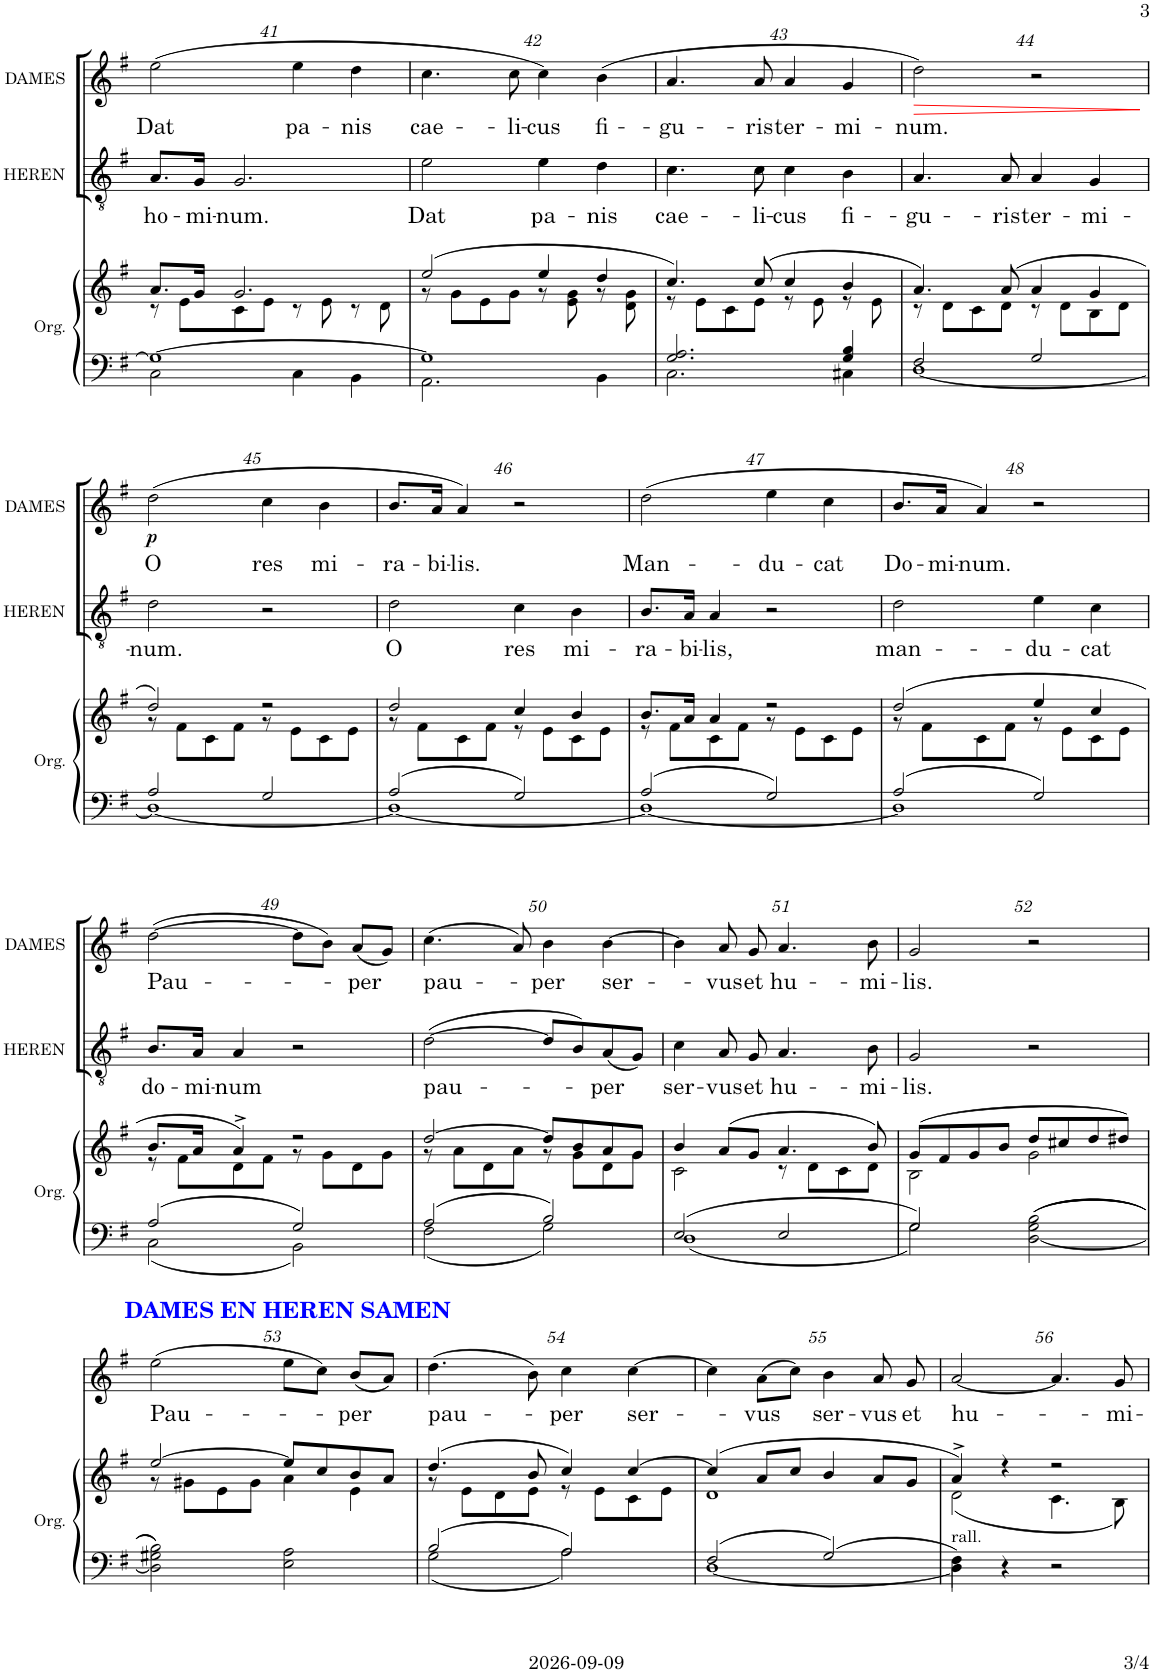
**kern	**kern	**kern	**text	**kern	**text	**dynam	**kern	**text	**kern	**text	**dynam	**kern	**text
*part6	*part6	*part5	*part5	*part4	*part4	*part4	*part3	*part3	*part2	*part2	*part2	*part1	*part1
*staff7	*staff6	*staff5	*staff5	*staff4	*staff4	*staff4	*staff3	*staff3	*staff2	*staff2	*staff2	*staff1	*staff1
*I"Organ	*	*I"HEREN	*	*I"DAMES	*	*	*I"Tenor	*	*I"Soprano	*	*	*I"Stem	*
*I'Org.	*	*I'HEREN	*	*I'DAMES	*	*	*I'T.	*	*I'S.	*	*	*	*
!!LO:PB:g=z
*clefF4	*clefG2	*clefGv2	*	*clefG2	*	*	*clefGv2	*	*clefG2	*	*	*clefG2	*
*k[f#]	*k[f#]	*k[f#]	*	*k[f#]	*	*	*k[f#]	*	*k[f#]	*	*	*k[f#]	*
*M4/4	*M4/4	*M4/4	*	*M4/4	*	*	*M4/4	*	*M4/4	*	*	*M4/4	*
*met(c)	*met(c)	*met(c)	*	*met(c)	*	*	*met(c)	*	*met(c)	*	*	*met(c)	*
=41	=41	=41	=41	=41	=41	=41	=41	=41	=41	=41	=41	=41	=41
*^	*^	*	*	*	*	*	*	*	*	*	*	*	*
!	!	!	!	!	!LO:LY:b	!	!LO:LY:b	!	!	!	!	!	!	!	!
1G_	2C\	8.a/L	8r	8.A/L	ho-	(2ee\	Dat	.	8.A/L	ho-	(2ee	Dat	.	1r	.
.	.	.	8e\L	.	.	.	.	.	.	.	.	.	.	.	.
!	!	!	!	!	!LO:LY:b	!	!	!	!	!	!	!	!	!	!
.	.	16g/Jk	.	16G/Jk	-mi-	.	.	.	16G/Jk	-mi-	.	.	.	.	.
!	!	!	!	!	!LO:LY:b	!	!	!	!	!	!	!	!	!	!
.	.	2.g/	8c\	2.G/	-num.	.	.	.	2.G	-num.	.	.	.	.	.
.	.	.	8e\J	.	.	.	.	.	.	.	.	.	.	.	.
!	!	!	!	!	!	!	!LO:LY:b	!	!	!	!	!	!	!	!
.	4C\	.	8r	.	.	4ee\	pa-	.	.	.	4ee	pa-	.	.	.
.	.	.	8e\	.	.	.	.	.	.	.	.	.	.	.	.
!	!	!	!	!	!	!	!LO:LY:b	!	!	!	!	!	!	!	!
.	4BB\	.	8r	.	.	4dd\	-nis	.	.	.	4dd	-nis	.	.	.
.	.	.	8d\	.	.	.	.	.	.	.	.	.	.	.	.
=42	=42	=42	=42	=42	=42	=42	=42	=42	=42	=42	=42	=42	=42	=42	=42
!	!	!	!	!	!LO:LY:b	!	!LO:LY:b	!	!	!	!	!	!	!	!
1G]	2.AA\	(2ee/	8r	2e\	Dat	4.cc\	cae-	.	2e	Dat	4.cc	cae-	.	1r	.
.	.	.	8g\L	.	.	.	.	.	.	.	.	.	.	.	.
.	.	.	8e\	.	.	.	.	.	.	.	.	.	.	.	.
!	!	!	!	!	!	!	!LO:LY:b	!	!	!	!	!	!	!	!
.	.	.	8g\J	.	.	8cc\	-li-	.	.	.	8cc	-li-	.	.	.
!	!	!	!	!	!LO:LY:b	!	!LO:LY:b	!	!	!	!	!	!	!	!
.	.	4ee/	8r	4e\	pa-	4cc\)	-cus	.	4e	pa-	4cc)	-cus	.	.	.
.	.	.	8e\ 8g\	.	.	.	.	.	.	.	.	.	.	.	.
!	!	!	!	!	!LO:LY:b	!	!LO:LY:b	!	!	!	!	!	!	!	!
.	4BB\	4dd/	8r	4d\	-nis	(4b\	fi-	.	4d	-nis	(4b	fi-	.	.	.
.	.	.	8d\ 8g\	.	.	.	.	.	.	.	.	.	.	.	.
=43	=43	=43	=43	=43	=43	=43	=43	=43	=43	=43	=43	=43	=43	=43	=43
!	!	!	!	!	!LO:LY:b	!	!LO:LY:b	!	!	!	!	!	!	!	!
2.G/ 2.A/	2.C\	4.cc/)	8r	4.c\	cae-	4.a/	-gu-	.	4.c	cae-	4.a	-gu-	.	1r	.
.	.	.	8e\L	.	.	.	.	.	.	.	.	.	.	.	.
.	.	.	8c\	.	.	.	.	.	.	.	.	.	.	.	.
!	!	!	!	!	!LO:LY:b	!	!LO:LY:b	!	!	!	!	!	!	!	!
.	.	(8cc/	8e\J	8c\	-li-	8a/	-ris	.	8c	-li-	8a	-ris	.	.	.
!	!	!	!	!	!LO:LY:b	!	!LO:LY:b	!	!	!	!	!	!	!	!
.	.	4cc/	8r	4c\	-cus	4a/	ter-	.	4c	-cus	4a	ter-	.	.	.
.	.	.	8e\	.	.	.	.	.	.	.	.	.	.	.	.
!	!	!	!	!	!LO:LY:b	!	!LO:LY:b	!	!	!	!	!	!	!	!
4G/ 4B/	4C#X\	4b/	8r	4B\	fi-	4g/	-mi-	.	4B	fi-	4g	-mi-	.	.	.
.	.	.	8e\	.	.	.	.	.	.	.	.	.	.	.	.
=44	=44	=44	=44	=44	=44	=44	=44	=44	=44	=44	=44	=44	=44	=44	=44
!	!	!	!	!	!LO:LY:b	!	!LO:LY:b	!LO:HP:b	!	!	!	!	!LO:HP:b	!	!
2F#/	[1D	4.a/)	8r	4.A/	-gu-	2dd\)	-num.	>	4.A	-gu-	2dd)	-num.	>	1r	.
.	.	.	8d\L	.	.	.	.	.	.	.	.	.	.	.	.
.	.	.	8c\	.	.	.	.	.	.	.	.	.	.	.	.
!	!	!	!	!	!LO:LY:b	!	!	!	!	!	!	!	!	!	!
.	.	(8a/	8d\J	8A/	-ris	.	.	.	8A	-ris	.	.	.	.	.
!	!	!	!	!	!LO:LY:b	!	!	!	!	!	!	!	!	!	!
2G/	.	4a/	8r	4A/	ter-	2r	.	.	4A	ter-	2r	.	.	.	.
.	.	.	8d\L	.	.	.	.	.	.	.	.	.	.	.	.
!	!	!	!	!	!LO:LY:b	!	!	!	!	!	!	!	!	!	!
.	.	4g/	8B\	4G/	-mi-	.	.	.	4G	-mi-	.	.	.	.	.
.	.	.	8d\J	.	.	.	.	.	.	.	.	.	.	.	.
*v	*v	*	*	*	*	*	*	*	*	*	*	*	*	*	*
*	*v	*v	*	*	*	*	*	*	*	*	*	*	*	*
.	.	.	.	.	.	]	.	.	.	.	]	.	.
!!LO:LB:g=z
=45	=45	=45	=45	=45	=45	=45	=45	=45	=45	=45	=45	=45	=45
*^	*^	*	*	*	*	*	*	*	*	*	*	*	*
!	!	!	!	!	!LO:LY:b	!	!LO:LY:b	!LO:DY:b	!	!	!	!	!LO:DY:b	!	!
2A/	1D_	2dd/)	8r	2d\	-num.	(2dd\	O	p	2d	-num.	(2dd	O	p	1r	.
.	.	.	8f#\L	.	.	.	.	.	.	.	.	.	.	.	.
.	.	.	8c\	.	.	.	.	.	.	.	.	.	.	.	.
.	.	.	8f#\J	.	.	.	.	.	.	.	.	.	.	.	.
!	!	!	!	!	!	!	!LO:LY:b	!	!	!	!	!	!	!	!
2G/	.	2r	8r	2r	.	4cc\	res	.	2r	.	4cc	res	.	.	.
.	.	.	8e\L	.	.	.	.	.	.	.	.	.	.	.	.
!	!	!	!	!	!	!	!LO:LY:b	!	!	!	!	!	!	!	!
.	.	.	8c\	.	.	4b\	mi-	.	.	.	4b	mi-	.	.	.
.	.	.	8e\J	.	.	.	.	.	.	.	.	.	.	.	.
=46	=46	=46	=46	=46	=46	=46	=46	=46	=46	=46	=46	=46	=46	=46	=46
!	!	!	!	!	!LO:LY:b	!	!LO:LY:b	!	!	!	!	!	!	!	!
2A/	1D_	2dd/	8r	2d\	O	8.b/L	-ra-	.	2d	O	8.b/L	-ra-	.	1r	.
.	.	.	8f#\L	.	.	.	.	.	.	.	.	.	.	.	.
!	!	!	!	!	!	!	!LO:LY:b	!	!	!	!	!	!	!	!
.	.	.	.	.	.	16a/Jk	-bi-	.	.	.	16a/Jk	-bi-	.	.	.
!	!	!	!	!	!	!	!LO:LY:b	!	!	!	!	!	!	!	!
.	.	.	8c\	.	.	4a/)	-lis.	.	.	.	4a)	-lis.	.	.	.
.	.	.	8f#\J	.	.	.	.	.	.	.	.	.	.	.	.
!	!	!	!	!	!LO:LY:b	!	!	!	!	!	!	!	!	!	!
2G/	.	4cc/	8r	4c\	res	2r	.	.	4c	res	2r	.	.	.	.
.	.	.	8e\L	.	.	.	.	.	.	.	.	.	.	.	.
!	!	!	!	!	!LO:LY:b	!	!	!	!	!	!	!	!	!	!
.	.	4b/	8c\	4B\	mi-	.	.	.	4B	mi-	.	.	.	.	.
.	.	.	8e\J	.	.	.	.	.	.	.	.	.	.	.	.
=47	=47	=47	=47	=47	=47	=47	=47	=47	=47	=47	=47	=47	=47	=47	=47
!	!	!	!	!	!LO:LY:b	!	!LO:LY:b	!	!	!	!	!	!	!	!
2A/	1D_	8.b/L	8r	8.B/L	-ra-	(2dd\	Man-	.	8.B/L	-ra-	(2dd	Man-	.	1r	.
.	.	.	8f#\L	.	.	.	.	.	.	.	.	.	.	.	.
!	!	!	!	!	!LO:LY:b	!	!	!	!	!	!	!	!	!	!
.	.	16a/Jk	.	16A/Jk	-bi-	.	.	.	16A/Jk	-bi-	.	.	.	.	.
!	!	!	!	!	!LO:LY:b	!	!	!	!	!	!	!	!	!	!
.	.	4a/	8c\	4A/	-lis,	.	.	.	4A	-lis,	.	.	.	.	.
.	.	.	8f#\J	.	.	.	.	.	.	.	.	.	.	.	.
!	!	!	!	!	!	!	!LO:LY:b	!	!	!	!	!	!	!	!
2G/	.	2r	8r	2r	.	4ee\	-du-	.	2r	.	4ee	-du-	.	.	.
.	.	.	8e\L	.	.	.	.	.	.	.	.	.	.	.	.
!	!	!	!	!	!	!	!LO:LY:b	!	!	!	!	!	!	!	!
.	.	.	8c\	.	.	4cc\	-cat	.	.	.	4cc	-cat	.	.	.
.	.	.	8e\J	.	.	.	.	.	.	.	.	.	.	.	.
=48	=48	=48	=48	=48	=48	=48	=48	=48	=48	=48	=48	=48	=48	=48	=48
!	!	!	!	!	!LO:LY:b	!	!LO:LY:b	!	!	!	!	!	!	!	!
2A/	1D]	(2dd/	8r	2d\	man-	8.b/L	Do-	.	2d	man-	8.b/L	Do-	.	1r	.
.	.	.	8f#\L	.	.	.	.	.	.	.	.	.	.	.	.
!	!	!	!	!	!	!	!LO:LY:b	!	!	!	!	!	!	!	!
.	.	.	.	.	.	16a/Jk	-mi-	.	.	.	16a/Jk	-mi-	.	.	.
!	!	!	!	!	!	!	!LO:LY:b	!	!	!	!	!	!	!	!
.	.	.	8c\	.	.	4a/)	-num.	.	.	.	4a)	-num.	.	.	.
.	.	.	8f#\J	.	.	.	.	.	.	.	.	.	.	.	.
!	!	!	!	!	!LO:LY:b	!	!	!	!	!	!	!	!	!	!
2G/	.	4ee/	8r	4e\	-du-	2r	.	.	4e	-du-	2r	.	.	.	.
.	.	.	8e\L	.	.	.	.	.	.	.	.	.	.	.	.
!	!	!	!	!	!LO:LY:b	!	!	!	!	!	!	!	!	!	!
.	.	4cc/	8c\	4c\	-cat	.	.	.	4c	-cat	.	.	.	.	.
.	.	.	8e\J	.	.	.	.	.	.	.	.	.	.	.	.
!!LO:LB:g=z
=49	=49	=49	=49	=49	=49	=49	=49	=49	=49	=49	=49	=49	=49	=49	=49
!	!	!	!	!	!LO:LY:b	!	!LO:LY:b	!	!	!	!	!	!	!	!
2A/	2C\	8.b/L	8r	8.B/L	do-	([2dd\	Pau-	.	8.B/L	do-	([2dd	Pau-	.	1r	.
.	.	.	8f#\L	.	.	.	.	.	.	.	.	.	.	.	.
!	!	!	!	!	!LO:LY:b	!	!	!	!	!	!	!	!	!	!
.	.	16a/Jk	.	16A/Jk	-mi-	.	.	.	16A/Jk	-mi-	.	.	.	.	.
!	!	!	!	!	!LO:LY:b	!	!	!	!	!	!	!	!	!	!
.	.	4a^/)	8d\	4A/	-num	.	.	.	4A	-num	.	.	.	.	.
.	.	.	8f#\J	.	.	.	.	.	.	.	.	.	.	.	.
2G/	2BB\	2r	8r	2r	.	8dd\L]	.	.	2r	.	8dd\L]	.	.	.	.
.	.	.	8g\L	.	.	8b\J)	.	.	.	.	8b\J)	.	.	.	.
!	!	!	!	!	!	!	!LO:LY:b	!	!	!	!	!	!	!	!
.	.	.	8d\	.	.	(8a/L	-per	.	.	.	(8a/L	-per	.	.	.
.	.	.	8g\J	.	.	8g/J)	.	.	.	.	8g/J)	.	.	.	.
=50	=50	=50	=50	=50	=50	=50	=50	=50	=50	=50	=50	=50	=50	=50	=50
!	!	!	!	!	!LO:LY:b	!	!LO:LY:b	!	!	!	!	!	!	!	!
2A/	2F#\	[2dd/	8r	([2d\	pau-	(4.cc\	pau-	.	([2d	pau-	(4.cc	pau-	.	1r	.
.	.	.	8a\L	.	.	.	.	.	.	.	.	.	.	.	.
.	.	.	8d\	.	.	.	.	.	.	.	.	.	.	.	.
.	.	.	8a\J	.	.	8a/)	.	.	.	.	8a)	.	.	.	.
!	!	!	!	!	!	!	!LO:LY:b	!	!	!	!	!	!	!	!
2B/	2G\	8dd/L]	8r	8d/L]	.	4b\	-per	.	8d\L]	.	4b	-per	.	.	.
.	.	8b/	8g\L	8B/)	.	.	.	.	8B\J)	.	.	.	.	.	.
!	!	!	!	!	!LO:LY:b	!	!LO:LY:b	!	!	!	!	!	!	!	!
.	.	8a/	8d\	(8A/	-per	[4b\	ser-	.	(8A/L	-per	[4b	ser-	.	.	.
.	.	8g/J	8g\J	8G/J)	.	.	.	.	8G/J)	.	.	.	.	.	.
=51	=51	=51	=51	=51	=51	=51	=51	=51	=51	=51	=51	=51	=51	=51	=51
!	!	!	!	!	!LO:LY:b	!	!	!	!	!	!	!	!	!	!
2E/	1D	4b/	2c\	4c\	ser-	4b\]	.	.	4c	ser-	4b]	.	.	1r	.
!	!	!	!	!	!LO:LY:b	!	!LO:LY:b	!	!	!	!	!	!	!	!
.	.	(8a/L	.	8A/	-vus	8a/	-vus	.	8A/L	-vus	8a/L	-vus	.	.	.
!	!	!	!	!	!LO:LY:b	!	!LO:LY:b	!	!	!	!	!	!	!	!
.	.	8g/J	.	8G/	et	8g/	et	.	8G/J	et	8g/J	et	.	.	.
!	!	!	!	!	!LO:LY:b	!	!LO:LY:b	!	!	!	!	!	!	!	!
2E/	.	4.a/	8r	4.A/	hu-	4.a/	hu-	.	4.A	hu-	4.a	hu-	.	.	.
.	.	.	8d\L	.	.	.	.	.	.	.	.	.	.	.	.
.	.	.	8c\	.	.	.	.	.	.	.	.	.	.	.	.
!	!	!	!	!	!LO:LY:b	!	!LO:LY:b	!	!	!	!	!	!	!	!
.	.	8b/)	8d\J	8B\	-mi-	8b\	-mi-	.	8B	-mi-	8b	-mi-	.	.	.
=52	=52	=52	=52	=52	=52	=52	=52	=52	=52	=52	=52	=52	=52	=52	=52
!	!	!	!	!	!LO:LY:b	!	!LO:LY:b	!	!	!	!	!	!	!	!
2G/	2G\	(8g/L	2B\	2G/	-lis.	2g/	-lis.	.	2G	-lis.	2g	-lis.	.	1r	.
.	.	8f#/	.	.	.	.	.	.	.	.	.	.	.	.	.
.	.	8g/	.	.	.	.	.	.	.	.	.	.	.	.	.
.	.	8b/J	.	.	.	.	.	.	.	.	.	.	.	.	.
[2D\ 2G\ 2B\	2ryy	8dd/L	2g\	2r	.	2r	.	.	2r	.	2r	.	.	.	.
.	.	8cc#X/	.	.	.	.	.	.	.	.	.	.	.	.	.
.	.	8dd/	.	.	.	.	.	.	.	.	.	.	.	.	.
.	.	8dd#X/J)	.	.	.	.	.	.	.	.	.	.	.	.	.
*v	*v	*	*	*	*	*	*	*	*	*	*	*	*	*	*
!!LO:LB:g=z
=53	=53	=53	=53	=53	=53	=53	=53	=53	=53	=53	=53	=53	=53	=53
!	!	!	!	!	!	!	!	!	!	!	!	!	!LO:TX:a:B:color=#0000FF:t=DAMES EN HEREN SAMEN	!
!	!	!	!	!	!	!	!	!	!	!	!	!	!	!LO:LY:b
2D\] 2G#X\ 2B\	[2ee/	8r	1r	.	1r	.	.	(2e	Pau-	(2ee	Pau-	.	(2ee\	Pau-
.	.	8g#X\L	.	.	.	.	.	.	.	.	.	.	.	.
.	.	8e\	.	.	.	.	.	.	.	.	.	.	.	.
.	.	8g#\J	.	.	.	.	.	.	.	.	.	.	.	.
2E\ 2A\	8ee/L]	4a\	.	.	.	.	.	8e\L	.	8ee\L	.	.	8ee\L	.
.	8cc/	.	.	.	.	.	.	8c\J)	.	8cc\J)	.	.	8cc\J)	.
!	!	!	!	!	!	!	!	!	!	!	!	!	!	!LO:LY:b
.	8b/	4e\	.	.	.	.	.	(8B/L	-per	(8b/L	-per	.	(8b/L	-per
.	8a/J	.	.	.	.	.	.	8A/J)	.	8a/J)	.	.	8a/J)	.
=54	=54	=54	=54	=54	=54	=54	=54	=54	=54	=54	=54	=54	=54	=54
*^	*	*	*	*	*	*	*	*	*	*	*	*	*	*
!	!	!	!	!	!	!	!	!	!	!	!	!	!	!	!LO:LY:b
2B/	2G\	(4.dd/	8r	1r	.	1r	.	.	(4.d	pau-	(4.dd	pau-	.	(4.dd\	pau-
.	.	.	8e\L	.	.	.	.	.	.	.	.	.	.	.	.
.	.	.	8d\	.	.	.	.	.	.	.	.	.	.	.	.
.	.	8b/	8e\J	.	.	.	.	.	8B)	.	8b)	.	.	8b\)	.
!	!	!	!	!	!	!	!	!	!	!	!	!	!	!	!LO:LY:b
2A/	2A\	4cc/)	8r	.	.	.	.	.	4c	-per	4cc	-per	.	4cc\	-per
.	.	.	8e\L	.	.	.	.	.	.	.	.	.	.	.	.
!	!	!	!	!	!	!	!	!	!	!	!	!	!	!	!LO:LY:b
.	.	[4cc/	8c\	.	.	.	.	.	[4c	ser-	[4cc	ser-	.	[4cc\	ser-
.	.	.	8e\J	.	.	.	.	.	.	.	.	.	.	.	.
=55	=55	=55	=55	=55	=55	=55	=55	=55	=55	=55	=55	=55	=55	=55	=55
2F#/	[1D	(4cc/]	1d	1r	.	1r	.	.	4c]	.	4cc]	.	.	4cc\]	.
!	!	!	!	!	!	!	!	!	!	!	!	!	!	!	!LO:LY:b
.	.	8a/L	.	.	.	.	.	.	(8A\L	-vus	(8a\L	-vus	.	(8a\L	-vus
.	.	8cc/J	.	.	.	.	.	.	8c\J)	.	8cc\J)	.	.	8cc\J)	.
!	!	!	!	!	!	!	!	!	!	!	!	!	!	!	!LO:LY:b
2G/	.	4b/	.	.	.	.	.	.	4B	ser-	4b	ser-	.	4b\	ser-
!	!	!	!	!	!	!	!	!	!	!	!	!	!	!	!LO:LY:b
.	.	8a/L	.	.	.	.	.	.	8A/L	-vus	8a/L	-vus	.	8a/	-vus
!	!	!	!	!	!	!	!	!	!	!	!	!	!	!	!LO:LY:b
.	.	8g/J	.	.	.	.	.	.	8G/J	et	8g/J	et	.	8g/	et
=56	=56	=56	=56	=56	=56	=56	=56	=56	=56	=56	=56	=56	=56	=56	=56
!LO:TX:a:t=rall.	!	!	!	!	!	!	!	!	!	!	!	!	!	!	!
!	!	!	!	!	!	!	!	!	!	!	!	!	!	!	!LO:LY:b
4F#\	4D\]	4a^/)	(2d\	1r	.	1r	.	.	[2A	hu-	[2a	hu-	.	[2a/	hu-
4r	2.ryy	4r	.	.	.	.	.	.	.	.	.	.	.	.	.
2r	.	2r	4.c\	.	.	.	.	.	4.A]	.	4.a]	.	.	4.a/]	.
!	!	!	!	!	!	!	!	!	!	!	!	!	!	!	!LO:LY:b
.	.	.	8B\)	.	.	.	.	.	8G	-mi-	8g	-mi-	.	8g/	-mi-
*v	*v	*	*	*	*	*	*	*	*	*	*	*	*	*	*
*	*v	*v	*	*	*	*	*	*	*	*	*	*	*	*
=	=	=	=	=	=	=	=	=	=	=	=	=	=
*-	*-	*-	*-	*-	*-	*-	*-	*-	*-	*-	*-	*-	*-
